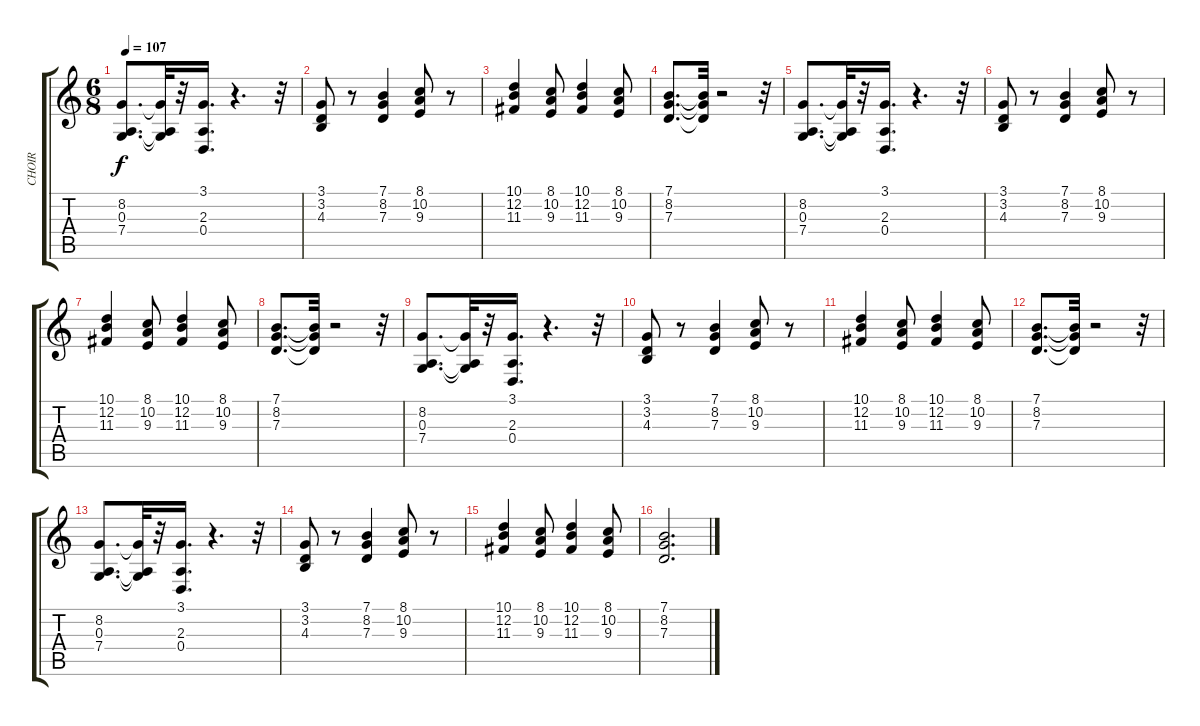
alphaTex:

\track ("CHOIR" "CHOIR") {instrument choiraahs}
\staff {score tabs}
\tuning (E4 B3 G3 D3 A2 E2) {hide}
\ts (6 8)
\tempo 107
\clef g2
\ks c
(8.2 0.3 7.4).8{d dy f} (8.2{t} 0.3{t} 7.4{t}).32 r.32 (3.1 2.3 0.4).16{d} r.4{d} r.32 |
(3.1 3.2 4.3).8 r.8 (7.1 8.2 7.3).4 (8.1 10.2 9.3).8 r.8 |
(10.1 12.2 11.3).4 (8.1 10.2 9.3).8 (10.1 12.2 11.3).4 (8.1 10.2 9.3).8 |
(7.1 8.2 7.3).8{d} (7.1{t} 8.2{t} 7.3{t}).32 r.2 r.32 |
(8.2 0.3 7.4).8{d} (8.2{t} 0.3{t} 7.4{t}).32 r.32 (3.1 2.3 0.4).16{d} r.4{d} r.32 |
(3.1 3.2 4.3).8 r.8 (7.1 8.2 7.3).4 (8.1 10.2 9.3).8 r.8 |
(10.1 12.2 11.3).4 (8.1 10.2 9.3).8 (10.1 12.2 11.3).4 (8.1 10.2 9.3).8 |
(7.1 8.2 7.3).8{d} (7.1{t} 8.2{t} 7.3{t}).32 r.2 r.32 |
(8.2 0.3 7.4).8{d} (8.2{t} 0.3{t} 7.4{t}).32 r.32 (3.1 2.3 0.4).16{d} r.4{d} r.32 |
(3.1 3.2 4.3).8 r.8 (7.1 8.2 7.3).4 (8.1 10.2 9.3).8 r.8 |
(10.1 12.2 11.3).4 (8.1 10.2 9.3).8 (10.1 12.2 11.3).4 (8.1 10.2 9.3).8 |
(7.1 8.2 7.3).8{d} (7.1{t} 8.2{t} 7.3{t}).32 r.2 r.32 |
(8.2 0.3 7.4).8{d} (8.2{t} 0.3{t} 7.4{t}).32 r.32 (3.1 2.3 0.4).16{d} r.4{d} r.32 |
(3.1 3.2 4.3).8 r.8 (7.1 8.2 7.3).4 (8.1 10.2 9.3).8 r.8 |
(10.1 12.2 11.3).4 (8.1 10.2 9.3).8 (10.1 12.2 11.3).4 (8.1 10.2 9.3).8 |
(7.1 8.2 7.3).2{d}
